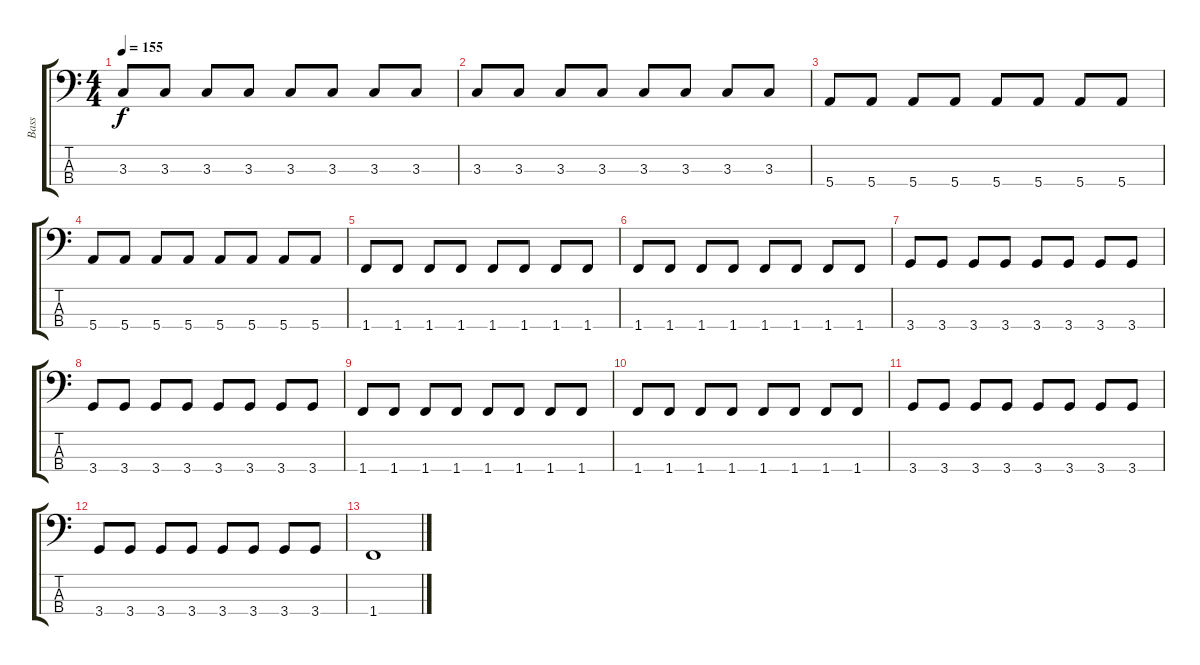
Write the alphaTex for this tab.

\track ("Bass" "Bass") {instrument electricbassfinger}
\staff {score tabs}
\tuning (G2 D2 A1 E1) {hide}
\ts (4 4)
\tempo 155
\clef f4
\ks c
3.3.8{dy f} 3.3.8 3.3.8 3.3.8 3.3.8 3.3.8 3.3.8 3.3.8 |
3.3.8 3.3.8 3.3.8 3.3.8 3.3.8 3.3.8 3.3.8 3.3.8 |
5.4.8 5.4.8 5.4.8 5.4.8 5.4.8 5.4.8 5.4.8 5.4.8 |
5.4.8 5.4.8 5.4.8 5.4.8 5.4.8 5.4.8 5.4.8 5.4.8 |
1.4.8 1.4.8 1.4.8 1.4.8 1.4.8 1.4.8 1.4.8 1.4.8 |
1.4.8 1.4.8 1.4.8 1.4.8 1.4.8 1.4.8 1.4.8 1.4.8 |
3.4.8 3.4.8 3.4.8 3.4.8 3.4.8 3.4.8 3.4.8 3.4.8 |
3.4.8 3.4.8 3.4.8 3.4.8 3.4.8 3.4.8 3.4.8 3.4.8 |
1.4.8 1.4.8 1.4.8 1.4.8 1.4.8 1.4.8 1.4.8 1.4.8 |
1.4.8 1.4.8 1.4.8 1.4.8 1.4.8 1.4.8 1.4.8 1.4.8 |
3.4.8 3.4.8 3.4.8 3.4.8 3.4.8 3.4.8 3.4.8 3.4.8 |
3.4.8 3.4.8 3.4.8 3.4.8 3.4.8 3.4.8 3.4.8 3.4.8 |
1.4.1
